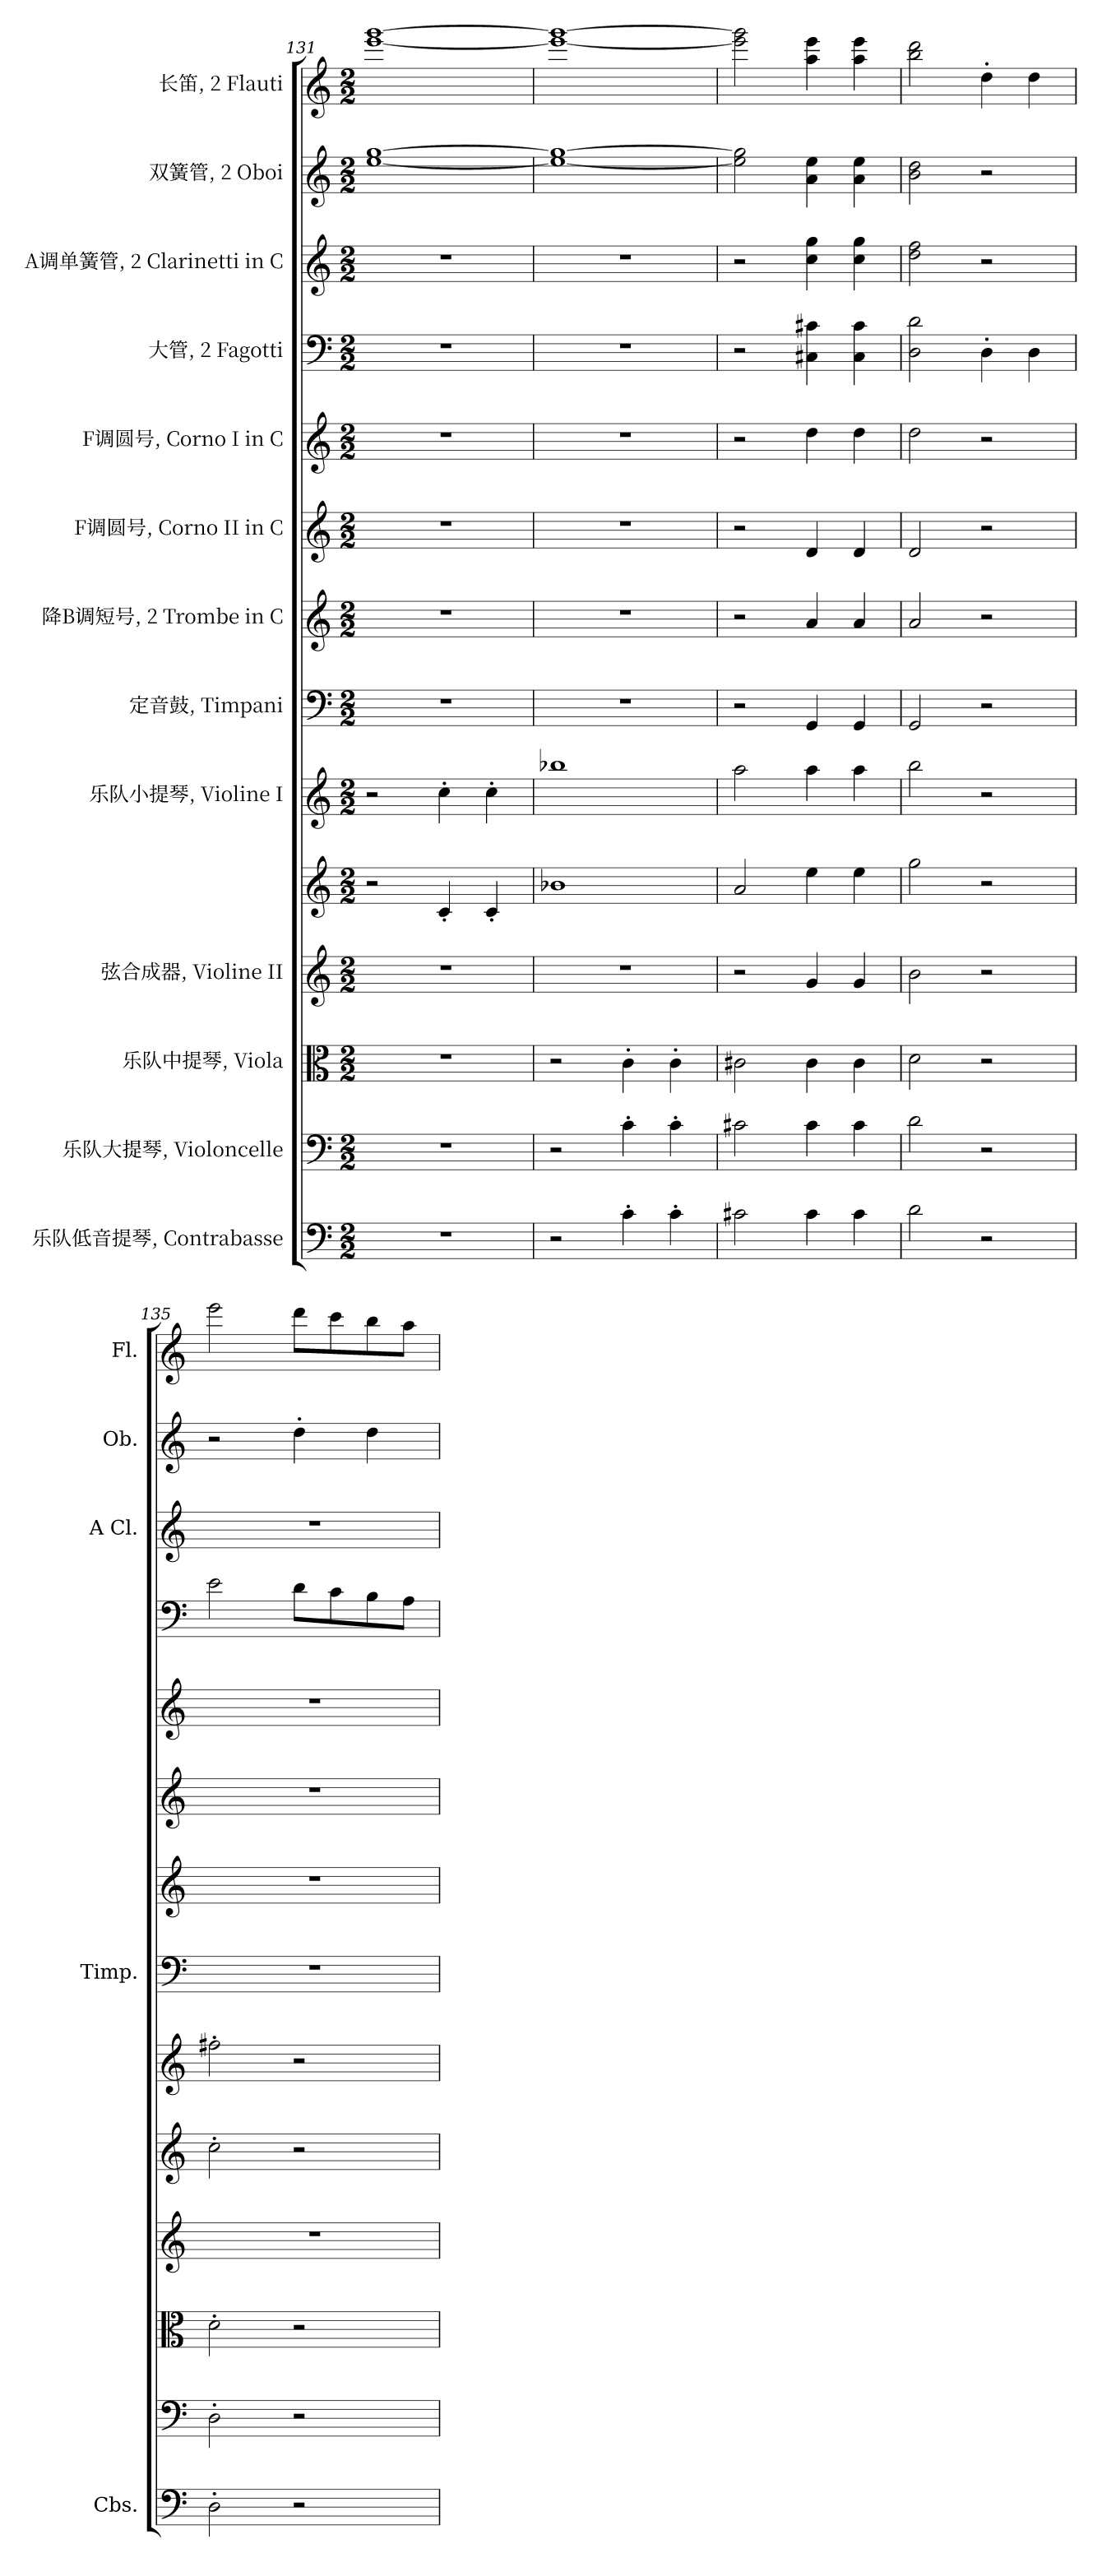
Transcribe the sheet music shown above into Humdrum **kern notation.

**kern	**kern	**kern	**kern	**kern	**kern	**kern	**kern	**kern	**kern	**kern	**kern	**kern	**kern
*part13	*part12	*part11	*part10	*part10	*part9	*part8	*part7	*part6	*part5	*part4	*part3	*part2	*part1
*staff14	*staff13	*staff12	*staff11	*staff10	*staff9	*staff8	*staff7	*staff6	*staff5	*staff4	*staff3	*staff2	*staff1
*I"乐队低音提琴, Contrabasse	*I"乐队大提琴, Violoncelle	*I"乐队中提琴, Viola	*I"弦合成器, Violine II	*	*I"乐队小提琴, Violine I	*I"定音鼓, Timpani	*I"降B调短号, 2 Trombe in C	*I"F调圆号, Corno II in C	*I"F调圆号, Corno I in C	*I"大管, 2 Fagotti	*I"A调单簧管, 2 Clarinetti in C	*I"双簧管, 2 Oboi	*I"长笛, 2 Flauti
*I'Cbs.	*	*	*	*	*	*I'Timp.	*	*	*	*	*I'A Cl.	*I'Ob.	*I'Fl.
*clefF4	*clefF4	*clefC3	*clefG2	*clefG2	*clefG2	*clefF4	*clefG2	*clefG2	*clefG2	*clefF4	*clefG2	*clefG2	*clefG2
*ITrd7c12	*	*	*	*	*	*	*ITrd1c2	*ITrd4c7	*ITrd4c7	*	*ITrd2c3	*	*
*k[]	*k[]	*k[]	*k[]	*k[]	*k[]	*k[]	*k[b-e-]	*k[b-]	*k[b-]	*k[]	*k[f#c#g#]	*k[]	*k[]
*M2/2	*M2/2	*M2/2	*M2/2	*M2/2	*M2/2	*M2/2	*M2/2	*M2/2	*M2/2	*M2/2	*M2/2	*M2/2	*M2/2
*MM247	*MM247	*MM247	*MM247	*MM247	*MM247	*MM247	*MM247	*MM247	*MM247	*MM247	*MM247	*MM247	*MM247
=131	=131	=131	=131	=131	=131	=131	=131	=131	=131	=131	=131	=131	=131
1r	1r	1r	1r	2r	2r	1r	1r	1r	1r	1r	1r	[1ee [1gg	[1eee [1ggg
.	.	.	.	4c'/	4cc'\	.	.	.	.	.	.	.	.
.	.	.	.	4c'/	4cc'\	.	.	.	.	.	.	.	.
=132	=132	=132	=132	=132	=132	=132	=132	=132	=132	=132	=132	=132	=132
*	*	*	*	*	*	*	*	*	*	*	*	*	*MM247
2r	2r	2r	1r	1b-X	1bb-X	1r	1r	1r	1r	1r	1r	1ee_ 1gg_	1eee_ 1ggg_
4C'\	4c'\	4c'\	.	.	.	.	.	.	.	.	.	.	.
4C'\	4c'\	4c'\	.	.	.	.	.	.	.	.	.	.	.
=133	=133	=133	=133	=133	=133	=133	=133	=133	=133	=133	=133	=133	=133
*	*	*	*	*	*	*	*	*	*	*	*	*	*MM247
2C#X\	2c#X\	2c#X\	2r	2a/	2aa\	2r	2r	2r	2r	2r	2r	2ee\] 2gg\]	2eee\] 2ggg\]
*	*	*	*	*	*	*	*	*	*	*	*	*	*MM262
4C#\	4c#\	4c#\	4g/	4ee\	4aa\	4GG/	4g/	4G/	4g\	4C#X\ 4c#X\	4a\ 4ee\	4a\ 4ee\	4aa\ 4eee\
4C#\	4c#\	4c#\	4g/	4ee\	4aa\	4GG/	4g/	4G/	4g\	4C#\ 4c#\	4a\ 4ee\	4a\ 4ee\	4aa\ 4eee\
=134	=134	=134	=134	=134	=134	=134	=134	=134	=134	=134	=134	=134	=134
*	*	*	*	*	*	*	*	*	*	*	*	*	*MM247
2D\	2d\	2d\	2b\	2gg\	2bb\	2GG/	2g/	2G/	2g\	2D\ 2d\	2b\ 2dd\	2b\ 2dd\	2bb\ 2ddd\
*	*	*	*	*	*	*	*	*	*	*	*	*	*MM232
2r	2r	2r	2r	2r	2r	2r	2r	2r	2r	4D'\	2r	2r	4dd'\
*	*	*	*	*	*	*	*	*	*	*	*	*	*MM260
.	.	.	.	.	.	.	.	.	.	4D\	.	.	4dd\
=135	=135	=135	=135	=135	=135	=135	=135	=135	=135	=135	=135	=135	=135
*	*	*	*	*	*	*	*	*	*	*	*	*	*MM247
2DD'\	2D'\	2d'\	1r	2cc'\	2ff#X'\	1r	1r	1r	1r	2e\	1r	2r	2eee\
*	*	*	*	*	*	*	*	*	*	*	*	*	*MM255
2r	2r	2r	.	2r	2r	.	.	.	.	8d\L	.	4dd'\	8ddd\L
.	.	.	.	.	.	.	.	.	.	8c\	.	.	8ccc\
.	.	.	.	.	.	.	.	.	.	8B\	.	4dd\	8bb\
.	.	.	.	.	.	.	.	.	.	8A\J	.	.	8aa\J
=	=	=	=	=	=	=	=	=	=	=	=	=	=
*-	*-	*-	*-	*-	*-	*-	*-	*-	*-	*-	*-	*-	*-
